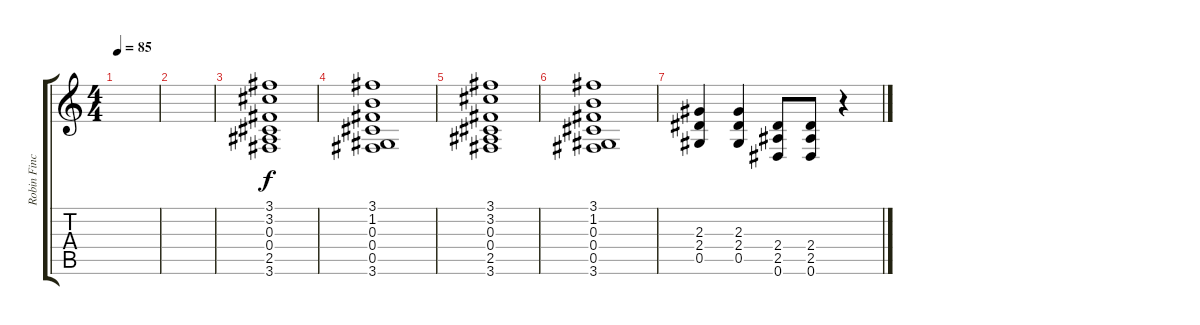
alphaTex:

\track ("Robin Finck" "Robin Finc") {instrument distortionguitar}
\staff {score tabs}
\tuning (Eb4 Bb3 Gb3 Db3 Ab2 Eb2) {hide}
\ts (4 4)
\tempo 85
\clef g2
\ks c
|
|
(3.1 3.2 0.3 0.4 2.5 3.6).1 |
(3.1 1.2 0.3 0.4 0.5 3.6).1 |
(3.1 3.2 0.3 0.4 2.5 3.6).1 |
(3.1 1.2 0.3 0.4 0.5 3.6).1 |
(2.3 2.4 0.5).4 (2.3 2.4 0.5).4 (2.4 2.5 0.6).8 (2.4 2.5 0.6).8 r.4
